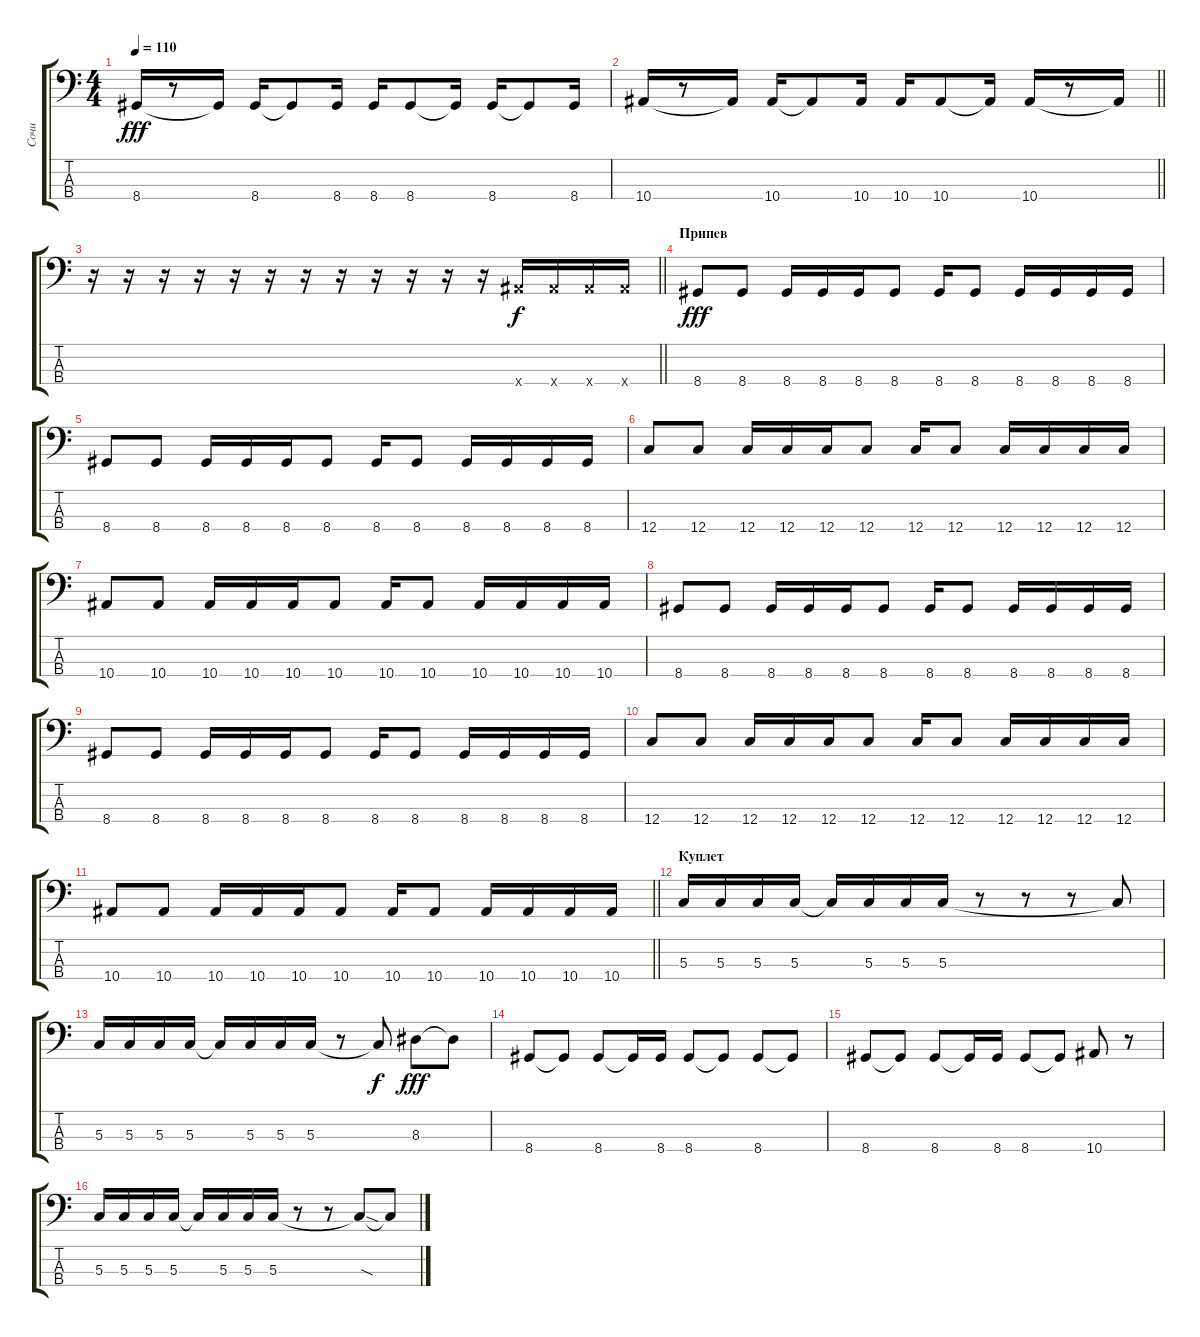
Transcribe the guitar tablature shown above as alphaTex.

\track ("Сочи" "Сочи") {instrument electricbasspick}
\staff {score tabs}
\tuning (F2 C2 G1 C1) {hide}
\ts (4 4)
\tempo 110
\clef f4
\ks c
8.4.16{dy fff} r.8 8.4{t}.16 8.4.16 8.4{t}.8 8.4.16 8.4.16 8.4.8 8.4{t}.16 8.4.16 8.4{t}.8 8.4.16 |
\barLineRight lightlight
10.4.16 r.8 10.4{t}.16 10.4.16 10.4{t}.8 10.4.16 10.4.16 10.4.8 10.4{t}.16 10.4.16 r.8 10.4{t}.16 |
\section ("" "")
\barLineRight lightlight
r.16 r.16 r.16 r.16 r.16 r.16 r.16 r.16 r.16 r.16 r.16 r.16 10.4{x}.16{dy f} 10.4{x}.16 10.4{x}.16 10.4{x}.16 |
\section ("" "Припев")
8.4.8{dy fff} 8.4.8 8.4.16 8.4.16 8.4.16 8.4.8 8.4.16 8.4.8 8.4.16 8.4.16 8.4.16 8.4.16 |
8.4.8 8.4.8 8.4.16 8.4.16 8.4.16 8.4.8 8.4.16 8.4.8 8.4.16 8.4.16 8.4.16 8.4.16 |
12.4.8 12.4.8 12.4.16 12.4.16 12.4.16 12.4.8 12.4.16 12.4.8 12.4.16 12.4.16 12.4.16 12.4.16 |
10.4.8 10.4.8 10.4.16 10.4.16 10.4.16 10.4.8 10.4.16 10.4.8 10.4.16 10.4.16 10.4.16 10.4.16 |
8.4.8 8.4.8 8.4.16 8.4.16 8.4.16 8.4.8 8.4.16 8.4.8 8.4.16 8.4.16 8.4.16 8.4.16 |
8.4.8 8.4.8 8.4.16 8.4.16 8.4.16 8.4.8 8.4.16 8.4.8 8.4.16 8.4.16 8.4.16 8.4.16 |
12.4.8 12.4.8 12.4.16 12.4.16 12.4.16 12.4.8 12.4.16 12.4.8 12.4.16 12.4.16 12.4.16 12.4.16 |
\barLineRight lightlight
10.4.8 10.4.8 10.4.16 10.4.16 10.4.16 10.4.8 10.4.16 10.4.8 10.4.16 10.4.16 10.4.16 10.4.16 |
\section ("" "Куплет")
5.3.16 5.3.16 5.3.16 5.3.16 5.3{t}.16 5.3.16 5.3.16 5.3.16 r.8 r.8 r.8 5.3{t}.8 |
5.3.16 5.3.16 5.3.16 5.3.16 5.3{t}.16 5.3.16 5.3.16 5.3.16 r.8 5.3{t}.8{dy f} 8.3.8{dy fff} 8.3{t}.8 |
8.4.8 8.4{t}.8 8.4.8 8.4{t}.16 8.4.16 8.4.8 8.4{t}.8 8.4.8 8.4{t}.8 |
8.4.8 8.4{t}.8 8.4.8 8.4{t}.16 8.4.16 8.4.8 8.4{t}.8 10.4.8 r.8 |
5.3.16 5.3.16 5.3.16 5.3.16 5.3{t}.16 5.3.16 5.3.16 5.3.16 r.8 r.8 5.3{sod t}.8 5.3{t}.8
